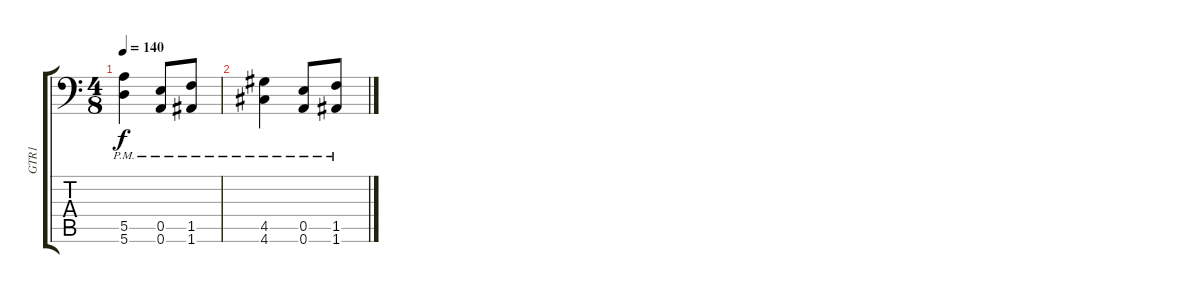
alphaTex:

\track ("GTR1" "GTR1") {instrument distortionguitar}
\staff {score tabs}
\tuning (B3 Gb3 D3 A2 E2 A1) {hide}
\ts (4 8)
\tempo 140
\clef f4
\ks c
(5.5{pm} 5.6{pm}).4{dy f} (0.5{pm} 0.6{pm}).8 (1.5{pm} 1.6{pm}).8 |
(4.5{pm} 4.6{pm}).4 (0.5{pm} 0.6{pm}).8 (1.5{pm} 1.6{pm}).8
